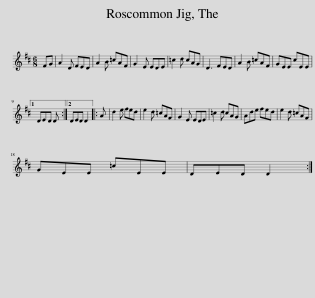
X:1
L:1/8
M:6/8
I:linebreak $
K:D
V:1 treble
V:1
 FG | A2 D FED | A2 B =cAF | G2 E EDE | =c2 d cAG | %5
 D3 FED | A2 B =cAF | GEE cEE |1$ DED D :|2 DED D2 |: %10
 A | d2 e fed | e2 d =cAF | G2 E EDE | =c2 d cAG | %15
 Ade fed | e2 d =cAF |$ GEE =cEE | DED D2 :| %19
